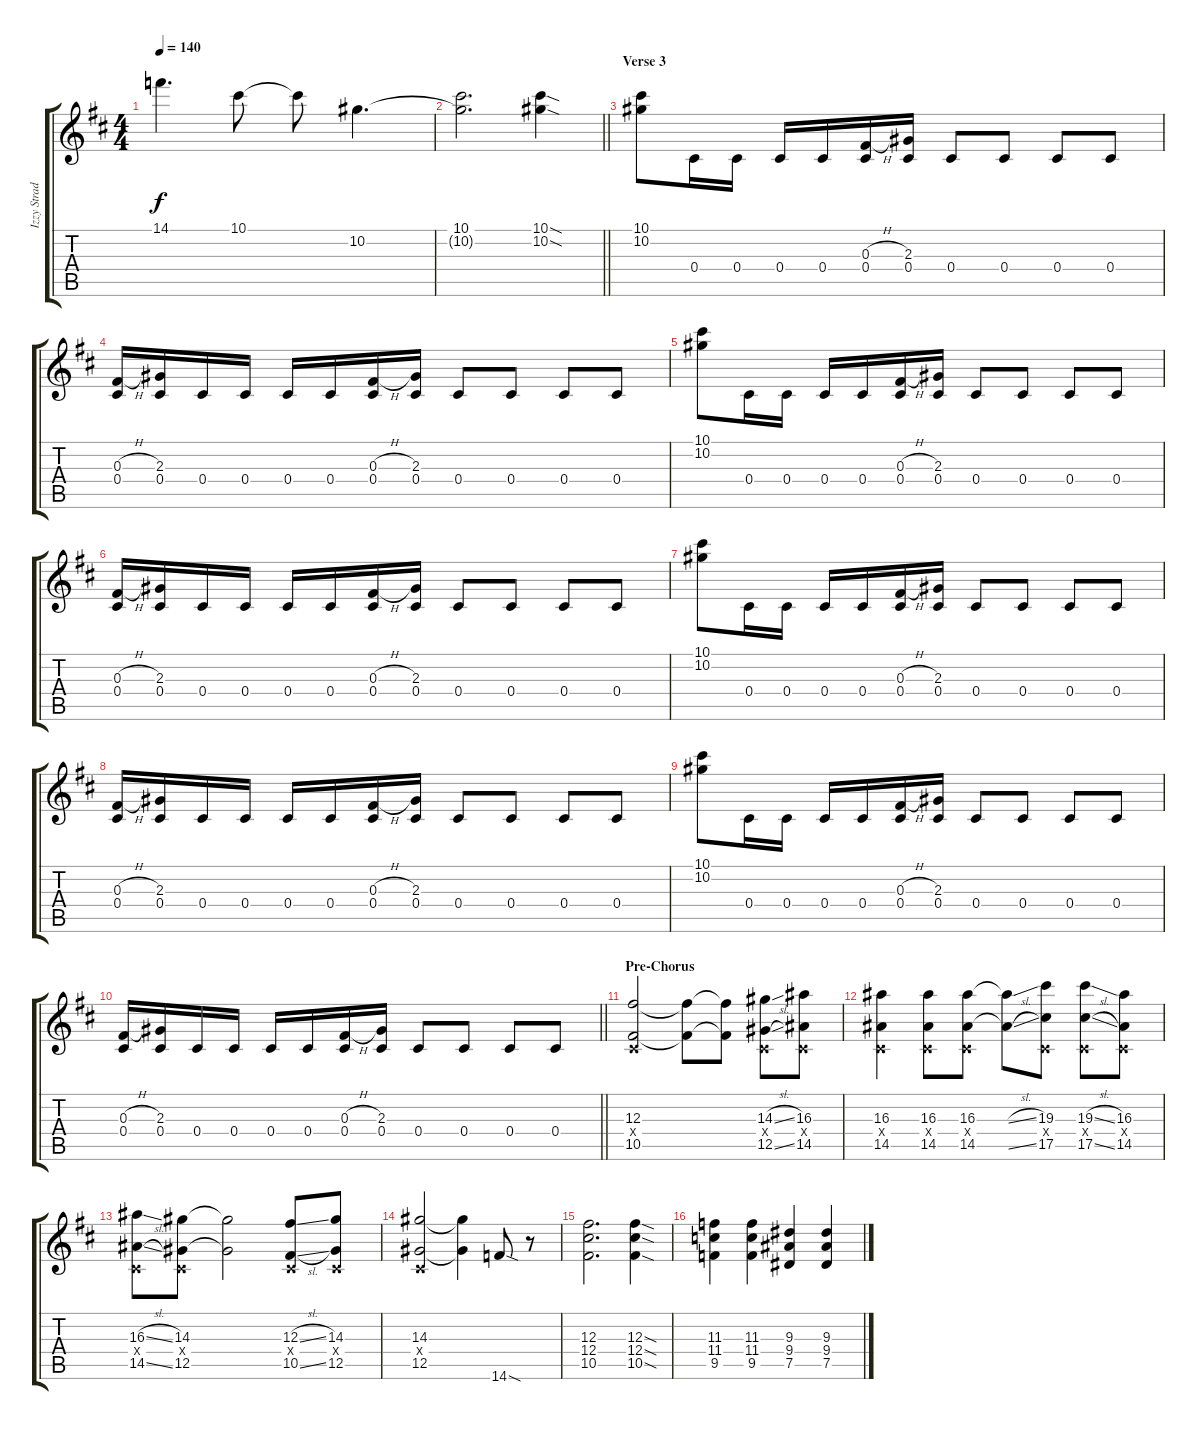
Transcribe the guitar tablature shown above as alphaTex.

\track ("Izzy Stradlin - Rhytm Guitar" "Izzy Strad") {instrument overdrivenguitar}
\staff {score tabs}
\tuning (Eb4 Bb3 Gb3 Db3 Ab2 Eb2) {hide}
\ts (4 4)
\tempo 140
\clef g2
\ks d
14.1.4{d dy f} 10.1.8 10.1{t}.8 10.2.4{d} |
\barLineRight lightlight
(10.1 10.2{t}).2{d} (10.1{sod} 10.2{sod}).4 |
\section ("" "Verse 3")
(10.1 10.2).8 0.4.16 0.4.16 0.4.16 0.4.16 (0.3{h} 0.4).16 (2.3 0.4).16 0.4.8 0.4.8 0.4.8 0.4.8 |
(0.3{h} 0.4).16 (2.3 0.4).16 0.4.16 0.4.16 0.4.16 0.4.16 (0.3{h} 0.4).16 (2.3 0.4).16 0.4.8 0.4.8 0.4.8 0.4.8 |
(10.1 10.2).8 0.4.16 0.4.16 0.4.16 0.4.16 (0.3{h} 0.4).16 (2.3 0.4).16 0.4.8 0.4.8 0.4.8 0.4.8 |
(0.3{h} 0.4).16 (2.3 0.4).16 0.4.16 0.4.16 0.4.16 0.4.16 (0.3{h} 0.4).16 (2.3 0.4).16 0.4.8 0.4.8 0.4.8 0.4.8 |
(10.1 10.2).8 0.4.16 0.4.16 0.4.16 0.4.16 (0.3{h} 0.4).16 (2.3 0.4).16 0.4.8 0.4.8 0.4.8 0.4.8 |
(0.3{h} 0.4).16 (2.3 0.4).16 0.4.16 0.4.16 0.4.16 0.4.16 (0.3{h} 0.4).16 (2.3 0.4).16 0.4.8 0.4.8 0.4.8 0.4.8 |
(10.1 10.2).8 0.4.16 0.4.16 0.4.16 0.4.16 (0.3{h} 0.4).16 (2.3 0.4).16 0.4.8 0.4.8 0.4.8 0.4.8 |
\barLineRight lightlight
(0.3{h} 0.4).16 (2.3 0.4).16 0.4.16 0.4.16 0.4.16 0.4.16 (0.3{h} 0.4).16 (2.3 0.4).16 0.4.8 0.4.8 0.4.8 0.4.8 |
\section ("" "Pre-Chorus")
(12.3 0.4{x} 10.5).2 (12.3{t} 10.5{t}).8 (12.3{t} 10.5{t}).8 (14.3{sl} 0.4{x} 12.5{sl}).8 (16.3 0.4{x} 14.5).8 |
(16.3 0.4{x} 14.5).4 (16.3 0.4{x} 14.5).8 (16.3 0.4{x} 14.5).8 (16.3{sl t} 14.5{sl t}).8 (19.3 0.4{x} 17.5).8 (19.3{sl} 0.4{x} 17.5{sl}).8 (16.3 0.4{x} 14.5).8 |
(16.3{sl} 0.4{x} 14.5{sl}).8 (14.3 0.4{x} 12.5).8 (14.3{t} 12.5{t}).2 (12.3{sl} 0.4{x} 10.5{sl}).8 (14.3 0.4{x} 12.5).8 |
(14.3 0.4{x} 12.5).2 (14.3{t} 12.5{t}).4 14.6{sod}.8 r.8 |
(12.3 12.4 10.5).2{d} (12.3{sod} 12.4{sod} 10.5{sod}).4 |
(11.3 11.4 9.5).4 (11.3 11.4 9.5).4 (9.3 9.4 7.5).4 (9.3 9.4 7.5).4
